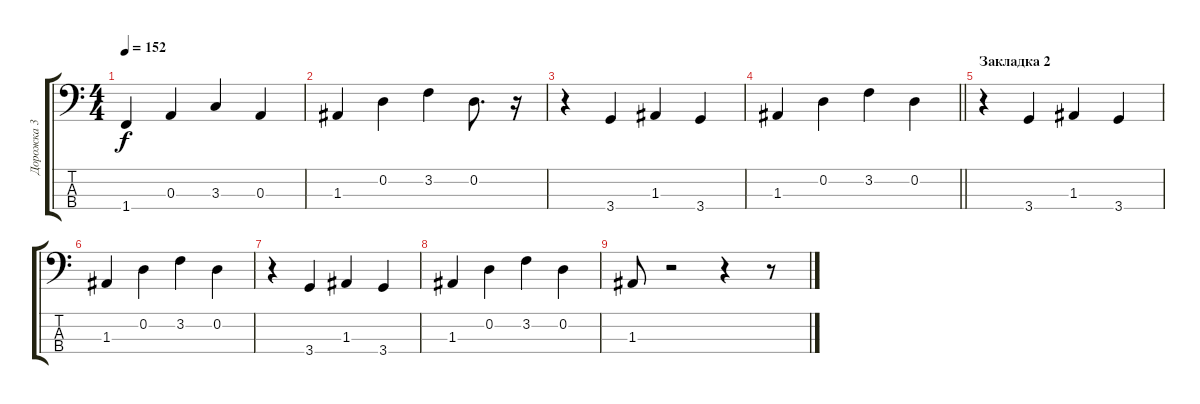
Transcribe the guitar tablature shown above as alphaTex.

\track ("Дорожка 3" "Дорожка 3") {instrument electricbassfinger}
\staff {score tabs}
\tuning (G2 D2 A1 E1) {hide}
\ts (4 4)
\tempo 152
\clef f4
\ks c
1.4.4{dy f} 0.3.4 3.3.4 0.3.4 |
1.3.4 0.2.4 3.2.4 0.2.8{d} r.16 |
r.4 3.4.4 1.3.4 3.4.4 |
\barLineRight lightlight
1.3.4 0.2.4 3.2.4 0.2.4 |
\section ("" "Закладка 2")
r.4 3.4.4 1.3.4 3.4.4 |
1.3.4 0.2.4 3.2.4 0.2.4 |
r.4 3.4.4 1.3.4 3.4.4 |
1.3.4 0.2.4 3.2.4 0.2.4 |
1.3.8 r.2 r.4 r.8
